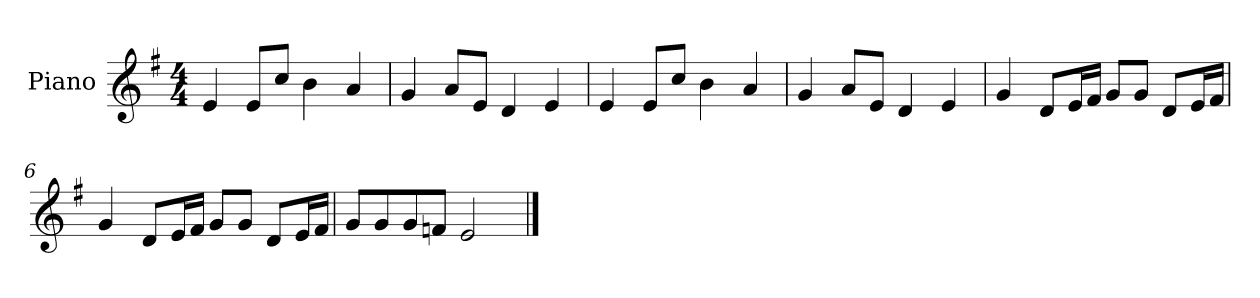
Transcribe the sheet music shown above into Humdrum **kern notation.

**kern
*part1
*staff1
*I"Piano
*I'P-no
*clefG2
*k[f#]
*M4/4
*MM90
=1
4e/
8e/L
8cc/J
4b\
4a/
=2
4g/
8a/L
8e/J
4d/
4e/
=3
4e/
8e/L
8cc/J
4b\
4a/
=4
4g/
8a/L
8e/J
4d/
4e/
=5
4g/
8d/L
16e/L
16f#/JJ
8g/L
8g/J
8d/L
16e/L
16f#/JJ
=6
4g/
8d/L
16e/L
16f#/JJ
8g/L
8g/J
8d/L
16e/L
16f#/JJ
!!LO:LB:g=z
=7
8g/L
8g/
8g/
8fn/J
2e/
==
*-
